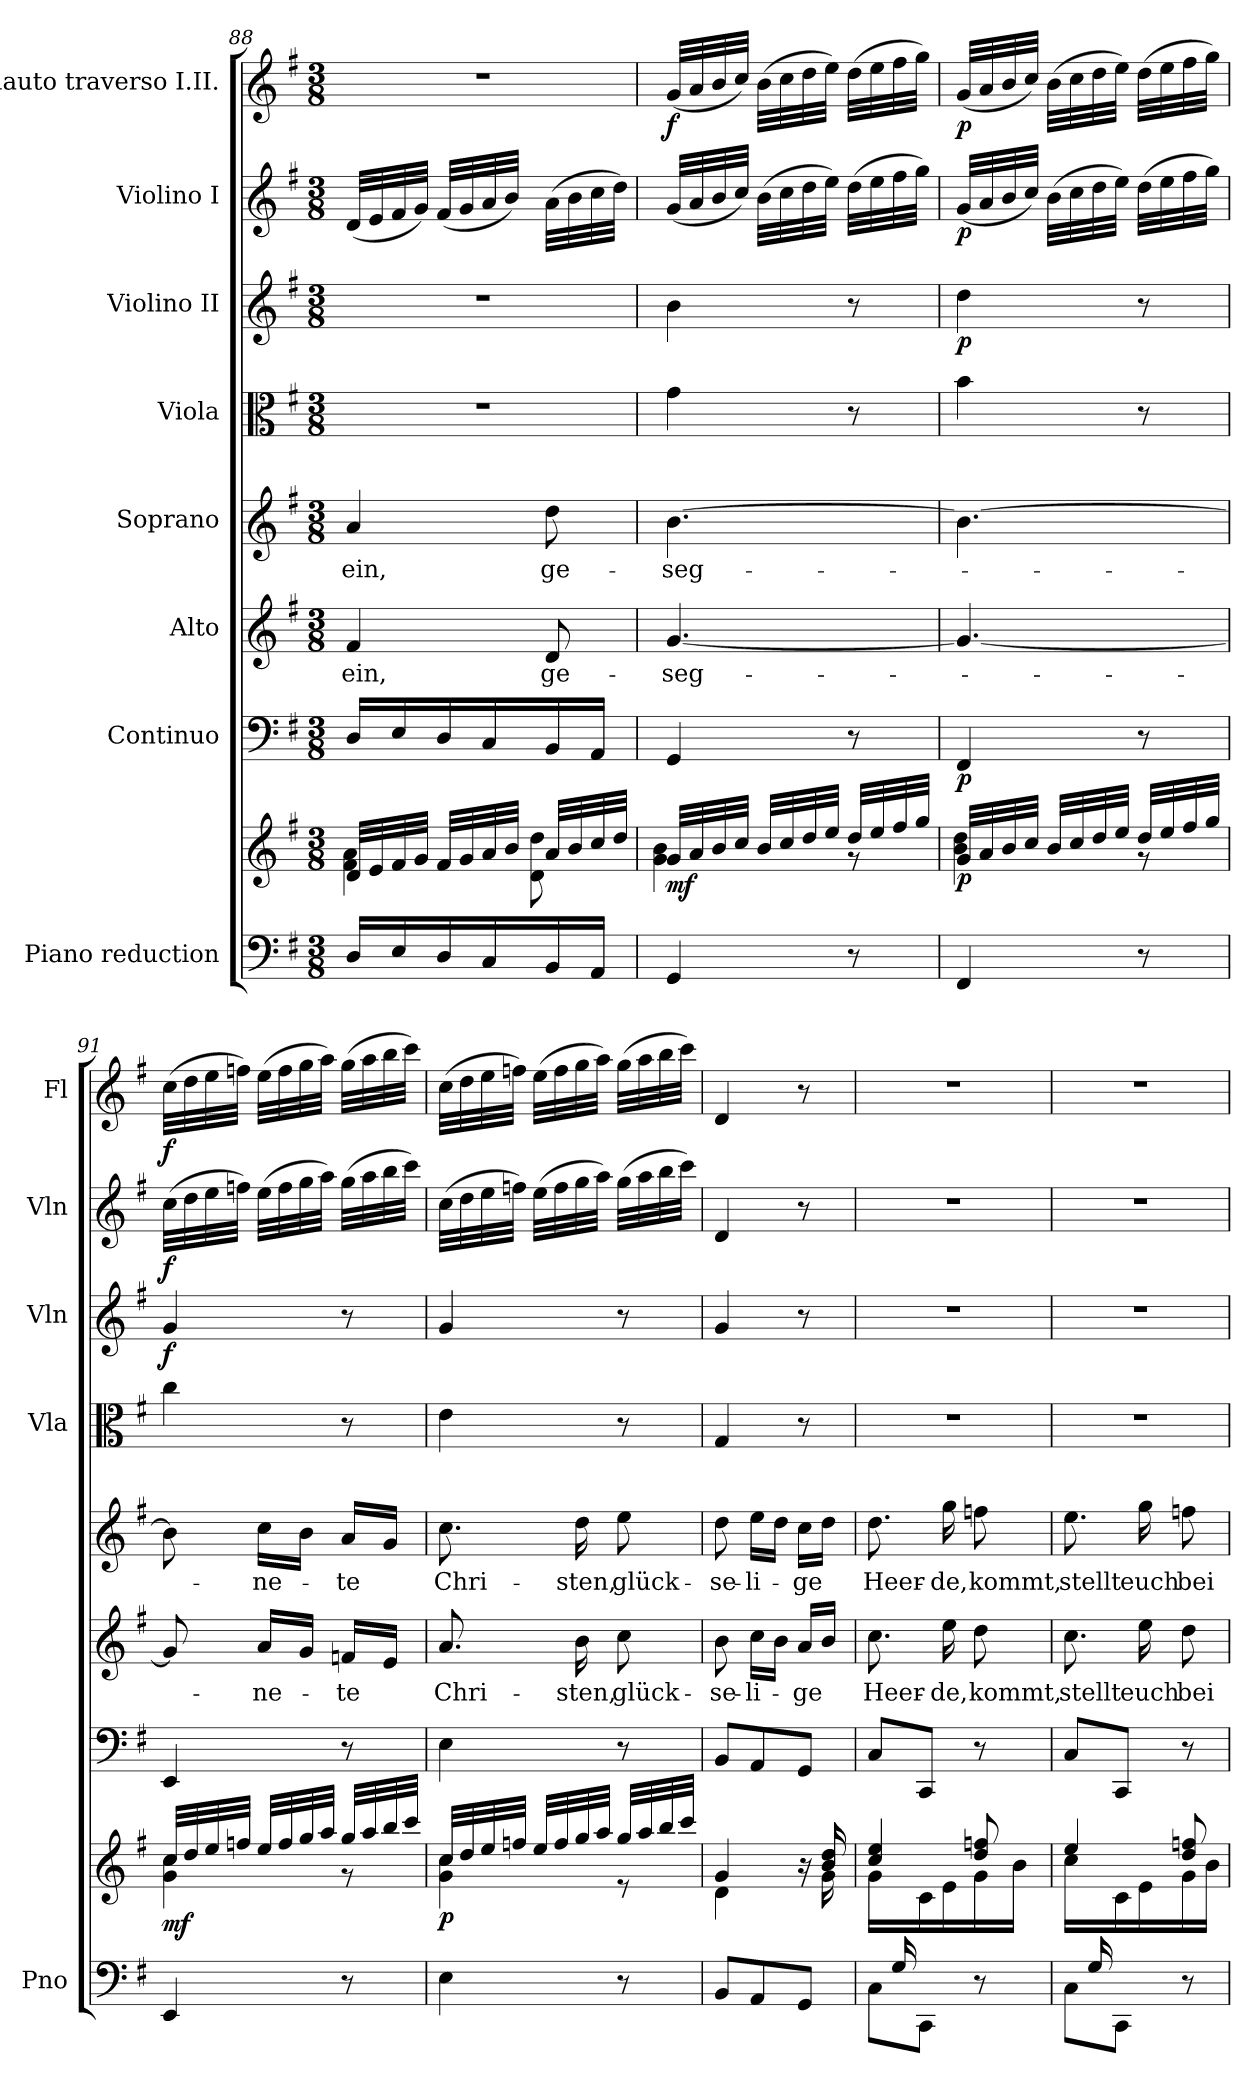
**kern	**kern	**dynam	**kern	**dynam	**kern	**text	**kern	**text	**kern	**dynam	**kern	**dynam	**kern	**dynam	**kern	**dynam
*part8	*part8	*part8	*part7	*part7	*part6	*part6	*part5	*part5	*part4	*part4	*part3	*part3	*part2	*part2	*part1	*part1
*staff9	*staff8	*staff8/9	*staff7	*staff7	*staff6	*staff6	*staff5	*staff5	*staff4	*staff4	*staff3	*staff3	*staff2	*staff2	*staff1	*staff1
*I"Piano reduction	*	*	*I"Continuo	*	*I"Alto	*	*I"Soprano	*	*I"Viola	*	*I"Violino II	*	*I"Violino I	*	*I"Flauto traverso I.II.	*
*I'Pno	*	*	*	*	*	*	*	*	*I'Vla	*	*I'Vln	*	*I'Vln	*	*I'Fl	*
*clefF4	*clefG2	*	*clefF4	*	*clefG2	*	*clefG2	*	*clefC3	*	*clefG2	*	*clefG2	*	*clefG2	*
*k[f#]	*k[f#]	*	*k[f#]	*	*k[f#]	*	*k[f#]	*	*k[f#]	*	*k[f#]	*	*k[f#]	*	*k[f#]	*
*M3/8	*M3/8	*	*M3/8	*	*M3/8	*	*M3/8	*	*M3/8	*	*M3/8	*	*M3/8	*	*M3/8	*
=88	=88	=88	=88	=88	=88	=88	=88	=88	=88	=88	=88	=88	=88	=88	=88	=88
*	*^	*	*	*	*	*	*	*	*	*	*	*	*	*	*	*
!	!	!	!	!	!	!	!LO:LY:b	!	!LO:LY:b	!	!	!	!	!	!	!	!
16D/LL	32d/LLL	4f#\ 4a\	.	16D/LL	.	4f#/	ein,	4a/	ein,	4.r	.	4.r	.	(<32d/LLL	.	4.r	.
.	32e/	.	.	.	.	.	.	.	.	.	.	.	.	32e/	.	.	.
16E/	32f#/	.	.	16E/	.	.	.	.	.	.	.	.	.	32f#/	.	.	.
.	32g/JJJ	.	.	.	.	.	.	.	.	.	.	.	.	32g/JJJ)	.	.	.
16D/	32f#/LLL	.	.	16D/	.	.	.	.	.	.	.	.	.	(<32f#/LLL	.	.	.
.	32g/	.	.	.	.	.	.	.	.	.	.	.	.	32g/	.	.	.
16C/	32a/	.	.	16C/	.	.	.	.	.	.	.	.	.	32a/	.	.	.
.	32b/JJJ	.	.	.	.	.	.	.	.	.	.	.	.	32b/JJJ)	.	.	.
!	!	!	!	!	!	!	!LO:LY:b	!	!LO:LY:b	!	!	!	!	!	!	!	!
16BB/	32a/LLL	8d\ 8dd\	.	16BB/	.	8d/	ge-	8dd\	ge-	.	.	.	.	(>32a\LLL	.	.	.
.	32b/	.	.	.	.	.	.	.	.	.	.	.	.	32b\	.	.	.
16AA/JJ	32cc/	.	.	16AA/JJ	.	.	.	.	.	.	.	.	.	32cc\	.	.	.
.	32dd/JJJ	.	.	.	.	.	.	.	.	.	.	.	.	32dd\JJJ)	.	.	.
=89	=89	=89	=89	=89	=89	=89	=89	=89	=89	=89	=89	=89	=89	=89	=89	=89	=89
!	!	!	!LO:DY:b	!	!	!	!LO:LY:b	!	!LO:LY:b	!	!	!	!	!	!LO:DY:b	!	!
!	!	!	!	!	!	!	!	!	!	!	!	!	!	!	!LO:DY:n=1:b	!	!
!	!	!	!	!	!	!	!	!	!	!	!	!	!	!	!LO:DY:n=2:b	!	!LO:DY:b
4GG/	32g/LLL	4g\ 4b\	mf	4GG/	.	[4.g/	-seg-	[4.b\	-seg-	4g\	.	4b\	.	(<32g/LLL	other-dynamics f other-dynamics	(<32g/LLL	f
.	32a/	.	.	.	.	.	.	.	.	.	.	.	.	32a/	.	32a/	.
.	32b/	.	.	.	.	.	.	.	.	.	.	.	.	32b/	.	32b/	.
.	32cc/JJJ	.	.	.	.	.	.	.	.	.	.	.	.	32cc/JJJ)	.	32cc/JJJ)	.
.	32b/LLL	.	.	.	.	.	.	.	.	.	.	.	.	(>32b\LLL	.	(>32b\LLL	.
.	32cc/	.	.	.	.	.	.	.	.	.	.	.	.	32cc\	.	32cc\	.
.	32dd/	.	.	.	.	.	.	.	.	.	.	.	.	32dd\	.	32dd\	.
.	32ee/JJJ	.	.	.	.	.	.	.	.	.	.	.	.	32ee\JJJ)	.	32ee\JJJ)	.
8r	32dd/LLL	8r	.	8r	.	.	.	.	.	8r	.	8r	.	(>32dd\LLL	.	(>32dd\LLL	.
.	32ee/	.	.	.	.	.	.	.	.	.	.	.	.	32ee\	.	32ee\	.
.	32ff#/	.	.	.	.	.	.	.	.	.	.	.	.	32ff#\	.	32ff#\	.
.	32gg/JJJ	.	.	.	.	.	.	.	.	.	.	.	.	32gg\JJJ)	.	32gg\JJJ)	.
=90	=90	=90	=90	=90	=90	=90	=90	=90	=90	=90	=90	=90	=90	=90	=90	=90	=90
!	!	!	!LO:DY:b	!	!LO:DY:b	!	!	!	!	!	!LO:DY:b	!	!	!	!	!	!
!	!	!	!	!	!	!	!	!	!	!	!LO:DY:n=1:b	!	!	!	!	!	!
!	!	!	!	!	!	!	!	!	!	!	!LO:DY:n=2:b	!	!LO:DY:b	!	!LO:DY:b	!	!LO:DY:b
4FF#/	32g/LLL	4b\ 4dd\	p	4FF#/	p	4.g/_	.	4.b\_	.	4b\	other-dynamics p other-dynamics	4dd\	p	(<32g/LLL	p	(<32g/LLL	p
.	32a/	.	.	.	.	.	.	.	.	.	.	.	.	32a/	.	32a/	.
.	32b/	.	.	.	.	.	.	.	.	.	.	.	.	32b/	.	32b/	.
.	32cc/JJJ	.	.	.	.	.	.	.	.	.	.	.	.	32cc/JJJ)	.	32cc/JJJ)	.
.	32b/LLL	.	.	.	.	.	.	.	.	.	.	.	.	(>32b\LLL	.	(>32b\LLL	.
.	32cc/	.	.	.	.	.	.	.	.	.	.	.	.	32cc\	.	32cc\	.
.	32dd/	.	.	.	.	.	.	.	.	.	.	.	.	32dd\	.	32dd\	.
.	32ee/JJJ	.	.	.	.	.	.	.	.	.	.	.	.	32ee\JJJ)	.	32ee\JJJ)	.
8r	32dd/LLL	8r	.	8r	.	.	.	.	.	8r	.	8r	.	(>32dd\LLL	.	(>32dd\LLL	.
.	32ee/	.	.	.	.	.	.	.	.	.	.	.	.	32ee\	.	32ee\	.
.	32ff#/	.	.	.	.	.	.	.	.	.	.	.	.	32ff#\	.	32ff#\	.
.	32gg/JJJ	.	.	.	.	.	.	.	.	.	.	.	.	32gg\JJJ)	.	32gg\JJJ)	.
!!LO:LB:g=z
=91	=91	=91	=91	=91	=91	=91	=91	=91	=91	=91	=91	=91	=91	=91	=91	=91	=91
!	!	!	!LO:DY:b	!	!	!	!	!	!	!	!LO:DY:b	!	!	!	!	!	!
!	!	!	!	!	!	!	!	!	!	!	!LO:DY:n=1:b	!	!	!	!	!	!
!	!	!	!	!	!	!	!	!	!	!	!LO:DY:n=2:b	!	!LO:DY:b	!	!LO:DY:b	!	!LO:DY:b
4EE/	32cc/LLL	4g\ 4cc\	mf	4EE/	.	8g/]	.	8b\]	.	4cc\	other-dynamics f other-dynamics	4g/	f	(>32cc\LLL	f	(>32cc\LLL	f
.	32dd/	.	.	.	.	.	.	.	.	.	.	.	.	32dd\	.	32dd\	.
.	32ee/	.	.	.	.	.	.	.	.	.	.	.	.	32ee\	.	32ee\	.
.	32ffn/JJJ	.	.	.	.	.	.	.	.	.	.	.	.	32ffn\JJJ)	.	32ffn\JJJ)	.
!	!	!	!	!	!	!	!LO:LY:b	!	!LO:LY:b	!	!	!	!	!	!	!	!
.	32ee/LLL	.	.	.	.	16a/LL	-ne-	16cc\LL	-ne-	.	.	.	.	(>32ee\LLL	.	(>32ee\LLL	.
.	32ff/	.	.	.	.	.	.	.	.	.	.	.	.	32ff\	.	32ff\	.
.	32gg/	.	.	.	.	16g/JJ	.	16b\JJ	.	.	.	.	.	32gg\	.	32gg\	.
.	32aa/JJJ	.	.	.	.	.	.	.	.	.	.	.	.	32aa\JJJ)	.	32aa\JJJ)	.
!	!	!	!	!	!	!	!LO:LY:b	!	!LO:LY:b	!	!	!	!	!	!	!	!
8r	32gg/LLL	8r	.	8r	.	16fn/LL	-te	16a/LL	-te	8r	.	8r	.	(>32gg\LLL	.	(>32gg\LLL	.
.	32aa/	.	.	.	.	.	.	.	.	.	.	.	.	32aa\	.	32aa\	.
.	32bb/	.	.	.	.	16e/JJ	.	16g/JJ	.	.	.	.	.	32bb\	.	32bb\	.
.	32ccc/JJJ	.	.	.	.	.	.	.	.	.	.	.	.	32ccc\JJJ)	.	32ccc\JJJ)	.
=92	=92	=92	=92	=92	=92	=92	=92	=92	=92	=92	=92	=92	=92	=92	=92	=92	=92
!	!	!	!LO:DY:b	!	!	!	!LO:LY:b	!	!LO:LY:b	!	!	!	!	!	!	!	!
4E\	32cc/LLL	4g\ 4cc\	p	4E\	.	8.a/	Chri-	8.cc\	Chri-	4e\	.	4g/	.	(>32cc\LLL	.	(>32cc\LLL	.
.	32dd/	.	.	.	.	.	.	.	.	.	.	.	.	32dd\	.	32dd\	.
.	32ee/	.	.	.	.	.	.	.	.	.	.	.	.	32ee\	.	32ee\	.
.	32ffn/JJJ	.	.	.	.	.	.	.	.	.	.	.	.	32ffn\JJJ)	.	32ffn\JJJ)	.
.	32ee/LLL	.	.	.	.	.	.	.	.	.	.	.	.	(>32ee\LLL	.	(>32ee\LLL	.
.	32ff/	.	.	.	.	.	.	.	.	.	.	.	.	32ff\	.	32ff\	.
!	!	!	!	!	!	!	!LO:LY:b	!	!LO:LY:b	!	!	!	!	!	!	!	!
.	32gg/	.	.	.	.	16b\	-sten,	16dd\	-sten,	.	.	.	.	32gg\	.	32gg\	.
.	32aa/JJJ	.	.	.	.	.	.	.	.	.	.	.	.	32aa\JJJ)	.	32aa\JJJ)	.
!	!	!	!	!	!	!	!LO:LY:b	!	!LO:LY:b	!	!	!	!	!	!	!	!
8r	32gg/LLL	8r	.	8r	.	8cc\	glück-	8ee\	glück-	8r	.	8r	.	(>32gg\LLL	.	(>32gg\LLL	.
.	32aa/	.	.	.	.	.	.	.	.	.	.	.	.	32aa\	.	32aa\	.
.	32bb/	.	.	.	.	.	.	.	.	.	.	.	.	32bb\	.	32bb\	.
.	32ccc/JJJ	.	.	.	.	.	.	.	.	.	.	.	.	32ccc\JJJ)	.	32ccc\JJJ)	.
=93	=93	=93	=93	=93	=93	=93	=93	=93	=93	=93	=93	=93	=93	=93	=93	=93	=93
!	!	!	!	!	!	!	!LO:LY:b	!	!LO:LY:b	!	!	!	!	!	!	!	!
8BB/L	4g/	4d\	.	8BB/L	.	8b\	-se-	8dd\	-se-	4G/	.	4g/	.	4d/	.	4d/	.
!	!	!	!	!	!	!	!LO:LY:b	!	!LO:LY:b	!	!	!	!	!	!	!	!
8AA/	.	.	.	8AA/	.	16cc\LL	-li-	16ee\LL	-li-	.	.	.	.	.	.	.	.
.	.	.	.	.	.	16b\JJ	.	16dd\JJ	.	.	.	.	.	.	.	.	.
!	!	!	!	!	!	!	!LO:LY:b	!	!LO:LY:b	!	!	!	!	!	!	!	!
8GG/J	16r	16ryy	.	8GG/J	.	16a/LL	-ge	16cc\LL	-ge	8r	.	8r	.	8r	.	8r	.
.	16b/ 16dd/	16g\	.	.	.	16b/JJ	.	16dd\JJ	.	.	.	.	.	.	.	.	.
=94	=94	=94	=94	=94	=94	=94	=94	=94	=94	=94	=94	=94	=94	=94	=94	=94	=94
*^	*	*	*	*	*	*	*	*	*	*	*	*	*	*	*	*	*
!	!	!	!	!	!	!	!	!LO:LY:b	!	!LO:LY:b	!	!	!	!	!	!	!	!
16ryy	8C\L	4cc/ 4ee/	16g\LL	.	8C/L	.	8.cc\	Heer-	8.dd\	Heer-	4.r	.	4.r	.	4.r	.	4.r	.
16G/	.	.	16ryy	.	.	.	.	.	.	.	.	.	.	.	.	.	.	.
4ryy	8CC\J	.	16c\	.	8CC/J	.	.	.	.	.	.	.	.	.	.	.	.	.
!	!	!	!	!	!	!	!	!LO:LY:b	!	!LO:LY:b	!	!	!	!	!	!	!	!
.	.	.	16e\	.	.	.	16ee\	-de,	16gg\	-de,	.	.	.	.	.	.	.	.
!	!	!	!	!	!	!	!	!LO:LY:b	!	!LO:LY:b	!	!	!	!	!	!	!	!
.	8r	8dd/ 8ffn/	16g\	.	8r	.	8dd\	kommt,	8ffn\	kommt,	.	.	.	.	.	.	.	.
.	.	.	16b\JJ	.	.	.	.	.	.	.	.	.	.	.	.	.	.	.
=95	=95	=95	=95	=95	=95	=95	=95	=95	=95	=95	=95	=95	=95	=95	=95	=95	=95	=95
!	!	!	!	!	!	!	!	!LO:LY:b	!	!LO:LY:b	!	!	!	!	!	!	!	!
16ryy	8C\L	4ee/	16cc\LL	.	8C/L	.	8.cc\	stellt	8.ee\	stellt	4.r	.	4.r	.	4.r	.	4.r	.
16G/	.	.	16ryy	.	.	.	.	.	.	.	.	.	.	.	.	.	.	.
4ryy	8CC\J	.	16c\	.	8CC/J	.	.	.	.	.	.	.	.	.	.	.	.	.
!	!	!	!	!	!	!	!	!LO:LY:b	!	!LO:LY:b	!	!	!	!	!	!	!	!
.	.	.	16e\	.	.	.	16ee\	euch	16gg\	euch	.	.	.	.	.	.	.	.
!	!	!	!	!	!	!	!	!LO:LY:b	!	!LO:LY:b	!	!	!	!	!	!	!	!
.	8r	8dd/ 8ffn/	16g\	.	8r	.	8dd\	bei	8ffn\	bei	.	.	.	.	.	.	.	.
.	.	.	16b\JJ	.	.	.	.	.	.	.	.	.	.	.	.	.	.	.
*v	*v	*	*	*	*	*	*	*	*	*	*	*	*	*	*	*	*	*
*	*v	*v	*	*	*	*	*	*	*	*	*	*	*	*	*	*	*
=	=	=	=	=	=	=	=	=	=	=	=	=	=	=	=	=
*-	*-	*-	*-	*-	*-	*-	*-	*-	*-	*-	*-	*-	*-	*-	*-	*-
